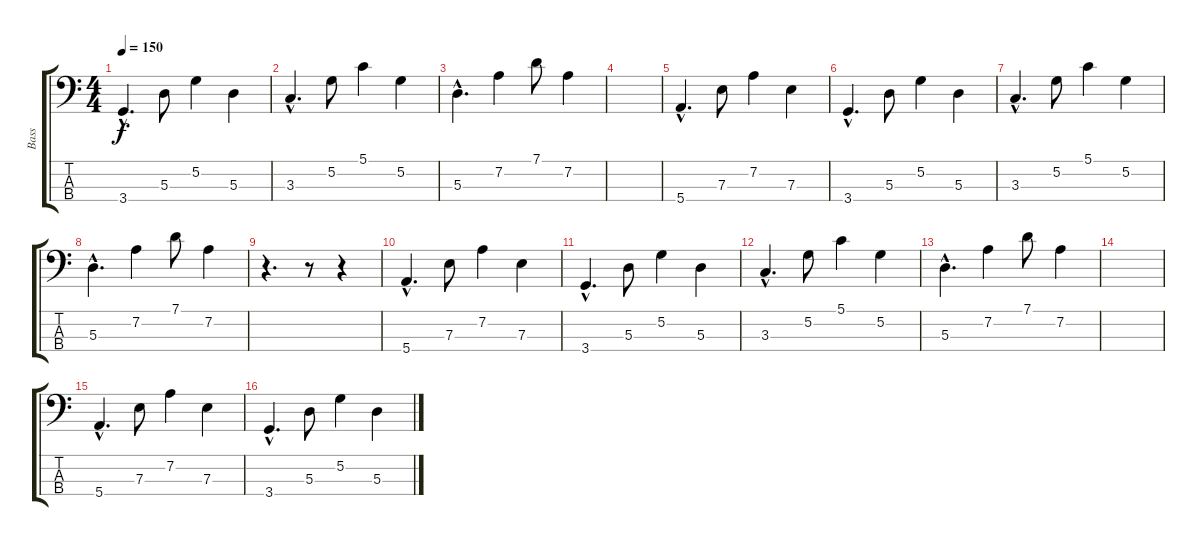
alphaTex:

\track ("Bass" "Bass") {instrument electricbasspick}
\staff {score tabs}
\tuning (G2 D2 A1 E1) {hide}
\ts (4 4)
\tempo 150
\clef f4
\ks c
3.4{hac}.4{d dy f} 5.3.8 5.2.4 5.3.4 |
3.3{hac}.4{d} 5.2.8 5.1.4 5.2.4 |
5.3{hac}.4{d} 7.2.4 7.1.8 7.2.4 |
|
5.4{hac}.4{d} 7.3.8 7.2.4 7.3.4 |
3.4{hac}.4{d} 5.3.8 5.2.4 5.3.4 |
3.3{hac}.4{d} 5.2.8 5.1.4 5.2.4 |
5.3{hac}.4{d} 7.2.4 7.1.8 7.2.4 |
r.4{d} r.8 r.4 |
5.4{hac}.4{d} 7.3.8 7.2.4 7.3.4 |
3.4{hac}.4{d} 5.3.8 5.2.4 5.3.4 |
3.3{hac}.4{d} 5.2.8 5.1.4 5.2.4 |
5.3{hac}.4{d} 7.2.4 7.1.8 7.2.4 |
|
5.4{hac}.4{d} 7.3.8 7.2.4 7.3.4 |
3.4{hac}.4{d} 5.3.8 5.2.4 5.3.4
